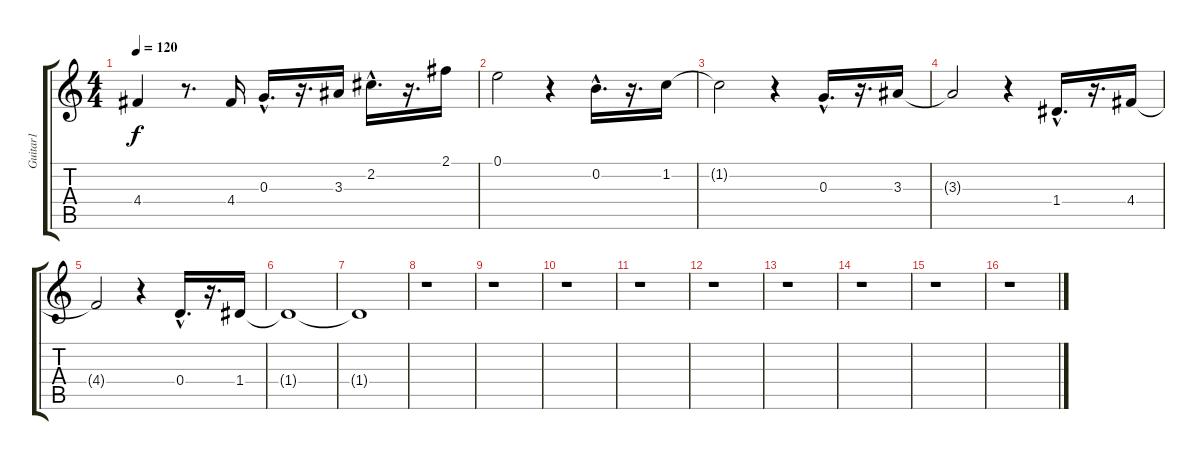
\track ("Guitar1" "Guitar1") {instrument overdrivenguitar}
\staff {score tabs}
\tuning (E4 B3 G3 D3 A2 E2) {hide}
\ts (4 4)
\tempo 120
\clef g2
\ks c
4.4{t}.4{dy f} r.8{d} 4.4.16 0.3{hac}.16{d} r.16{d} 3.3.16 2.2{hac}.16{d} r.16{d} 2.1.16 |
0.1.2 r.4 0.2{hac}.16{d} r.16{d} 1.2.16 |
1.2{t}.2 r.4 0.3{hac}.16{d} r.16{d} 3.3.16 |
3.3{t}.2 r.4 1.4{hac}.16{d} r.16{d} 4.4.16 |
4.4{t}.2 r.4 0.4{hac}.16{d} r.16{d} 1.4.16 |
1.4{t}.1 |
1.4{t}.1 |
r.1 |
r.1 |
r.1 |
r.1 |
r.1 |
r.1 |
r.1 |
r.1 |
r.1
